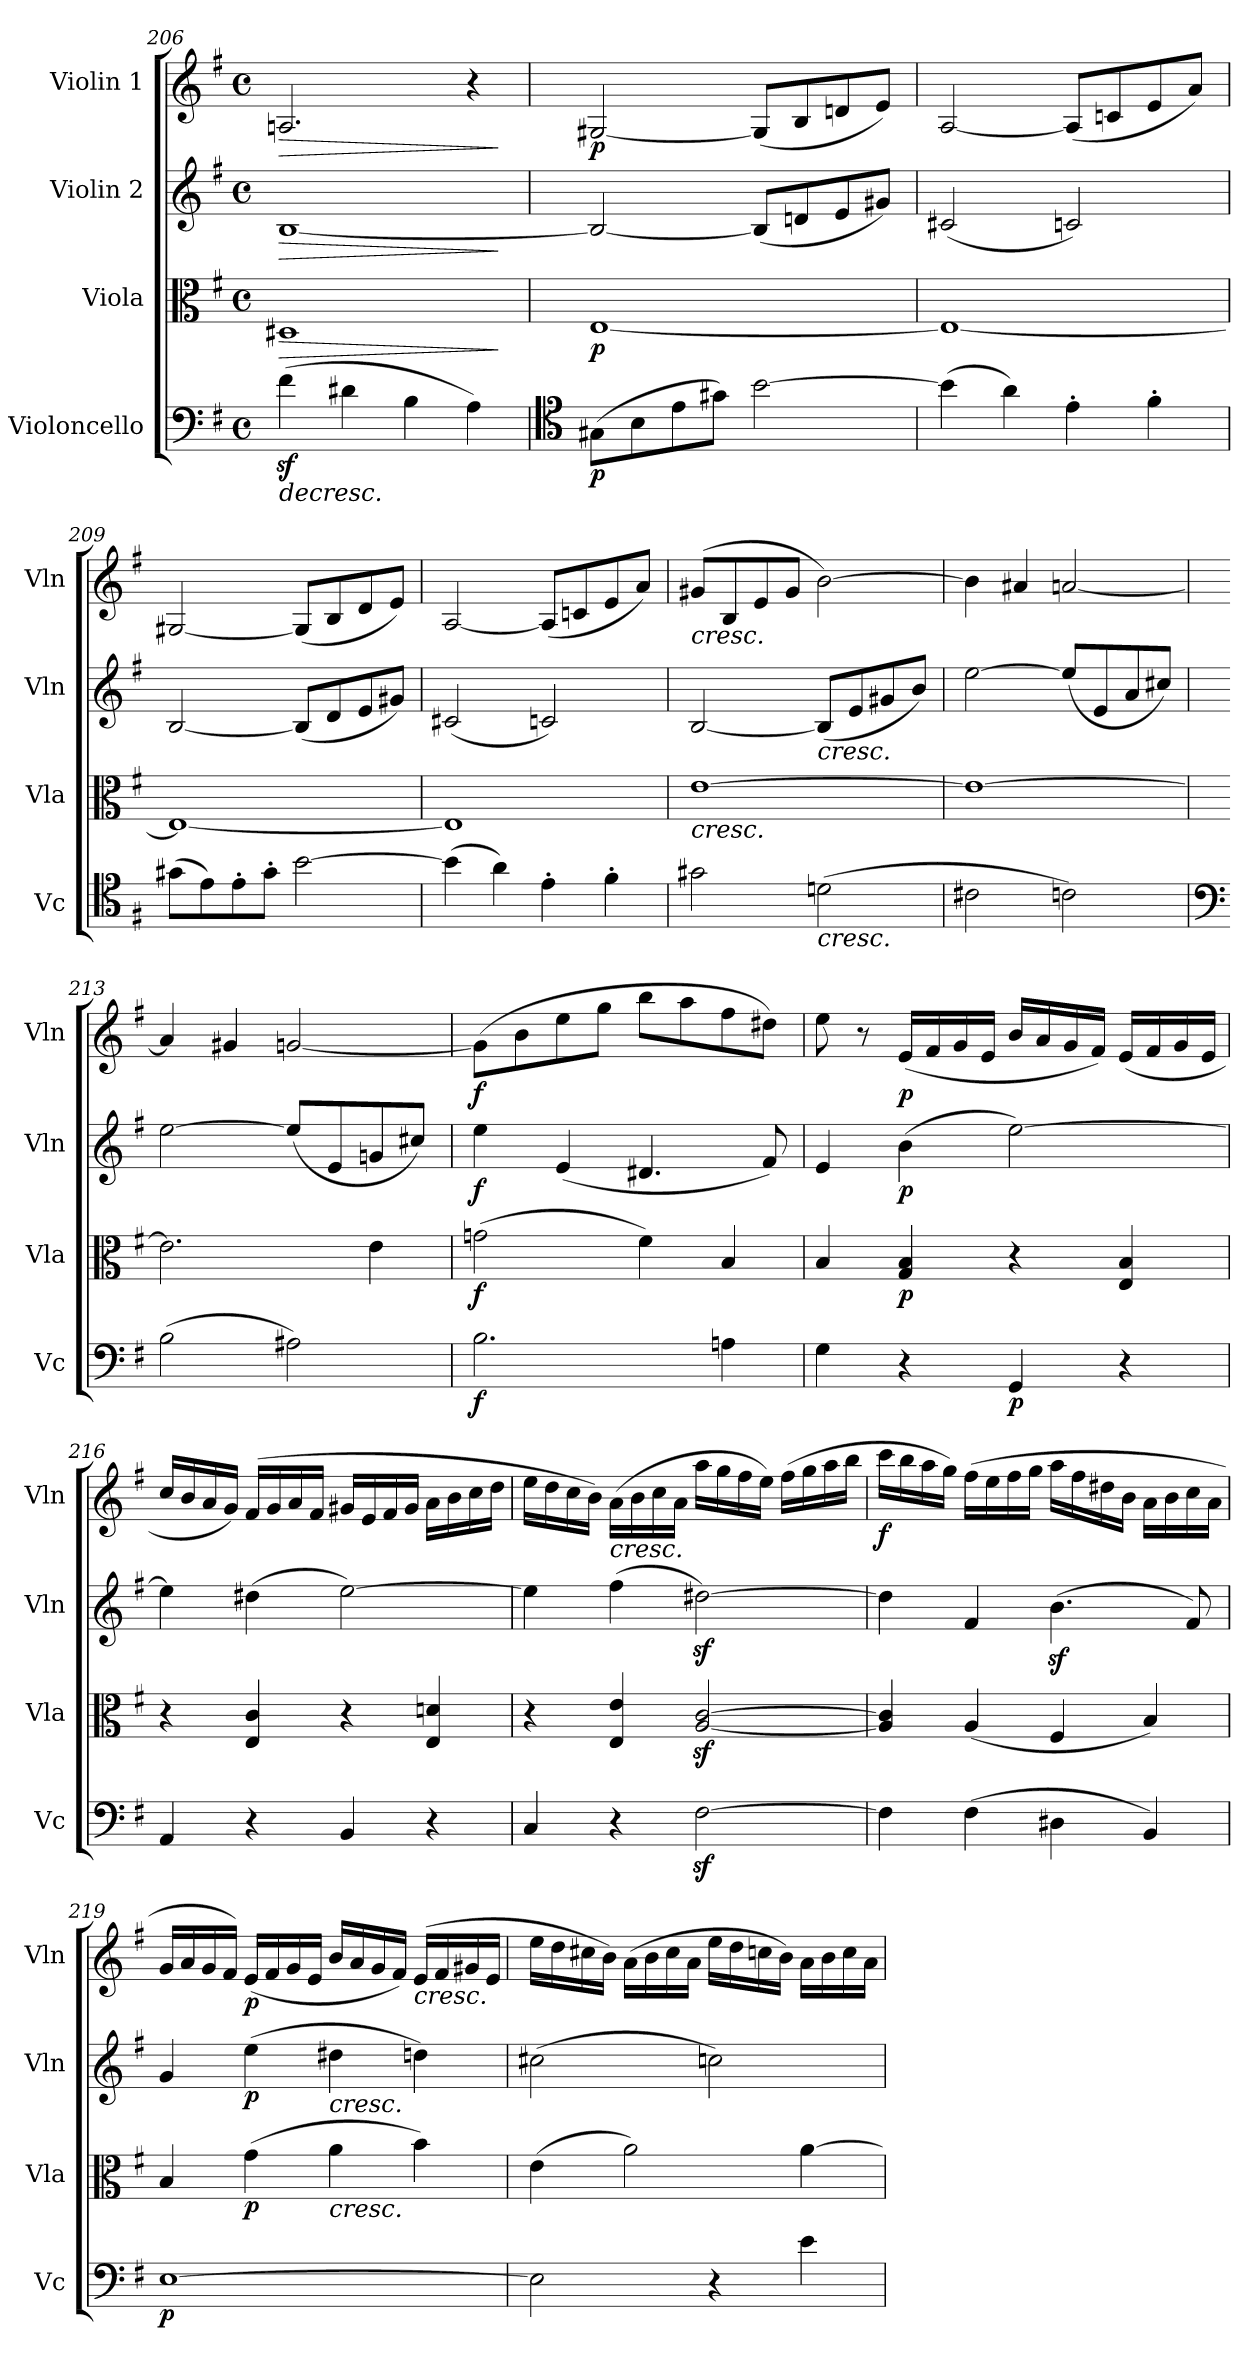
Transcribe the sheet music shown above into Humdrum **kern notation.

**kern	**dynam	**kern	**dynam	**kern	**dynam	**kern	**dynam
*part4	*part4	*part3	*part3	*part2	*part2	*part1	*part1
*staff4	*staff4	*staff3	*staff3	*staff2	*staff2	*staff1	*staff1
*I"Violoncello	*	*I"Viola	*	*I"Violin 2	*	*I"Violin 1	*
*I'Vc	*	*I'Vla	*	*I'Vln	*	*I'Vln	*
*clefF4	*	*clefC3	*	*clefG2	*	*clefG2	*
*k[f#]	*	*k[f#]	*	*k[f#]	*	*k[f#]	*
*M4/4	*	*M4/4	*	*M4/4	*	*M4/4	*
*met(c)	*	*met(c)	*	*met(c)	*	*met(c)	*
=206	=206	=206	=206	=206	=206	=206	=206
!	!LO:HP:b	!	!LO:HP:b	!	!LO:HP:b	!	!LO:HP:b
(4f#z<\	>	1D#X	>	[1B	>	2.An/	>
4d#X\	.	.	.	.	.	.	.
4B\	.	.	.	.	.	.	.
4A\)	.	.	.	.	.	4r	.
.	.	.	]	.	]	.	]
=207	=207	=207	=207	=207	=207	=207	=207
*clefC4	*	*	*	*	*	*	*
!	!LO:DY:b	!	!LO:DY:b	!	!	!	!LO:DY:b
(8G#X\L	p	[1E	p	2B/_	.	[2G#X/	p
8B\	.	.	.	.	.	.	.
8e\	.	.	.	.	.	.	.
8g#X\J)	.	.	.	.	.	.	.
[2b\	]	.	.	(8B/L]	.	(8G#/L]	.
.	.	.	.	8dn/	.	8B/	.
.	.	.	.	8e/	.	8dn/	.
.	.	.	.	8g#X/J)	.	8e/J)	.
=208	=208	=208	=208	=208	=208	=208	=208
(4b\]	.	1E_	.	(2c#X/	.	[2A/	.
4a\)	.	.	.	.	.	.	.
4e'\	.	.	.	2cn/)	.	(8A/L]	.
.	.	.	.	.	.	8cn/	.
4f#'\	.	.	.	.	.	8e/	.
.	.	.	.	.	.	8a/J)	.
!!LO:PB:g=z
=209	=209	=209	=209	=209	=209	=209	=209
(8g#X\L	.	1E_	.	[2B/	.	[2G#X/	.
8e\)	.	.	.	.	.	.	.
8e'\	.	.	.	.	.	.	.
8g#'\J	.	.	.	.	.	.	.
[2b\	.	.	.	(8B/L]	.	(8G#/L]	.
.	.	.	.	8d/	.	8B/	.
.	.	.	.	8e/	.	8d/	.
.	.	.	.	8g#X/J)	.	8e/J)	.
=210	=210	=210	=210	=210	=210	=210	=210
(4b\]	.	1E]	.	(2c#X/	.	[2A/	.
4a\)	.	.	.	.	.	.	.
4e'\	.	.	.	2cn/)	.	(8A/L]	.
.	.	.	.	.	.	8cn/	.
4f#'\	.	.	.	.	.	8e/	.
.	.	.	.	.	.	8a/J)	.
=211	=211	=211	=211	=211	=211	=211	=211
!	!	!	!	!	!	!LO:TX:b:i:t=cresc.	!
!	!	!LO:TX:b:i:t=cresc.	!	!	!	!	!
2g#X\	.	[1e	.	[2B/	.	(8g#X/L	.
.	.	.	.	.	.	8B/	.
.	.	.	.	.	.	8e/	.
.	.	.	.	.	.	8g#/J	.
!	!	!	!	!LO:TX:b:i:t=cresc.	!	!	!
!LO:TX:b:i:t=cresc.	!	!	!	!	!	!	!
(2dn\	.	.	.	(8B/L]	.	[2b\)	.
.	.	.	.	8e/	.	.	.
.	.	.	.	8g#X/	.	.	.
.	.	.	.	8b/J)	.	.	.
=212	=212	=212	=212	=212	=212	=212	=212
2c#X\	.	1e_	.	[2ee\	.	4b\]	.
.	.	.	.	.	.	4a#X/	.
2cn\)	.	.	.	(8ee/L]	.	[2an/	.
.	.	.	.	8e/	.	.	.
.	.	.	.	8a/	.	.	.
.	.	.	.	8cc#X/J)	.	.	.
=213	=213	=213	=213	=213	=213	=213	=213
*clefF4	*	*	*	*	*	*	*
(2B\	.	2.e\]	.	[2ee\	.	4a/]	.
.	.	.	.	.	.	4g#X/	.
2A#X\)	.	.	.	(8ee/L]	.	[2gn/	.
.	.	.	.	8e/	.	.	.
.	.	4e\	.	8gn/	.	.	.
.	.	.	.	8cc#X/J)	.	.	.
=214	=214	=214	=214	=214	=214	=214	=214
!	!LO:DY:b	!	!LO:DY:b	!	!LO:DY:b	!	!LO:DY:b
2.B\	f	(2gn\	f	4ee\	f	(8g\L]	f
.	.	.	.	.	.	8b\	.
.	.	.	.	(4e/	.	8ee\	.
.	.	.	.	.	.	8gg\J	.
.	.	4f#\)	.	4.d#X/	.	8bb\L	.
.	.	.	.	.	.	8aa\	.
4An\	.	4B/	.	.	.	8ff#\	.
.	.	.	.	8f#/)	.	8dd#X\J)	.
!!LO:LB:g=z
=215	=215	=215	=215	=215	=215	=215	=215
4G\	.	4B/	.	4e/	.	8ee\	.
.	.	.	.	.	.	8r	.
!	!	!	!LO:DY:b	!	!LO:DY:b	!	!LO:DY:b
4r	.	4G/ 4B/	p	(4b\	p	(16e/LL	p
.	.	.	.	.	.	16f#/	.
.	.	.	.	.	.	16g/	.
.	.	.	.	.	.	16e/JJ	.
!	!LO:DY:b	!	!	!	!	!	!
4GG/	p	4r	.	[2ee\)	.	16b/LL	.
.	.	.	.	.	.	16a/	.
.	.	.	.	.	.	16g/	.
.	.	.	.	.	.	16f#/JJ)	.
4r	.	4E/ 4B/	.	.	.	(16e/LL	.
.	.	.	.	.	.	16f#/	.
.	.	.	.	.	.	16g/	.
.	.	.	.	.	.	16e/JJ	.
!!LO:PB:g=z
=216	=216	=216	=216	=216	=216	=216	=216
4AA/	.	4r	.	4ee\]	.	16cc/LL	.
.	.	.	.	.	.	16b/	.
.	.	.	.	.	.	16a/	.
.	.	.	.	.	.	16g/JJ)	.
4r	.	4E/ 4c/	.	(4dd#X\	.	(16f#/LL	.
.	.	.	.	.	.	16g/	.
.	.	.	.	.	.	16a/	.
.	.	.	.	.	.	16f#/JJ	.
4BB/	.	4r	.	[2ee\)	.	16g#X/LL	.
.	.	.	.	.	.	16e/	.
.	.	.	.	.	.	16f#/	.
.	.	.	.	.	.	16g#/JJ	.
4r	.	4E/ 4dn/	.	.	.	16a\LL	.
.	.	.	.	.	.	16b\	.
.	.	.	.	.	.	16cc\	.
.	.	.	.	.	.	16dd\JJ	.
=217	=217	=217	=217	=217	=217	=217	=217
4C/	.	4r	.	4ee\]	.	16ee\LL	.
.	.	.	.	.	.	16dd\	.
.	.	.	.	.	.	16cc\	.
.	.	.	.	.	.	16b\JJ)	.
!	!	!	!	!	!	!LO:TX:b:i:t=cresc.	!
4r	.	4E/ 4e/	.	(4ff#\	.	(16a\LL	.
.	.	.	.	.	.	16b\	.
.	.	.	.	.	.	16cc\	.
.	.	.	.	.	.	16a\JJ	.
[2F#z<\	.	[2A/z< [2c/z<	.	[2dd#Xz<\)	.	16aa\LL	.
.	.	.	.	.	.	16gg\	.
.	.	.	.	.	.	16ff#\	.
.	.	.	.	.	.	16ee\JJ)	.
.	.	.	.	.	.	(16ff#\LL	.
.	.	.	.	.	.	16gg\	.
.	.	.	.	.	.	16aa\	.
.	.	.	.	.	.	16bb\JJ	.
=218	=218	=218	=218	=218	=218	=218	=218
!	!	!	!	!	!	!	!LO:DY:b
4F#\]	.	4A/] 4c/]	.	4dd#\]	.	16ccc\LL	f
.	.	.	.	.	.	16bb\	.
.	.	.	.	.	.	16aa\	.
.	.	.	.	.	.	16gg\JJ)	.
(4F#\	.	(4A/	.	4f#/	.	(16ff#\LL	.
.	.	.	.	.	.	16ee\	.
.	.	.	.	.	.	16ff#\	.
.	.	.	.	.	.	16gg\JJ	.
4D#X\	.	4F#/	.	(4.bz<\	.	16aa\LL	.
.	.	.	.	.	.	16ff#\	.
.	.	.	.	.	.	16dd#X\	.
.	.	.	.	.	.	16b\JJ	.
4BB/)	.	4B/)	.	.	.	16a\LL	.
.	.	.	.	.	.	16b\	.
.	.	.	.	8f#/)	.	16cc\	.
.	.	.	.	.	.	16a\JJ	.
!!LO:LB:g=z
=219	=219	=219	=219	=219	=219	=219	=219
!	!LO:DY:b	!	!	!	!	!	!
[1E	p	4B/	.	4g/	.	16g/LL	.
.	.	.	.	.	.	16a/	.
.	.	.	.	.	.	16g/	.
.	.	.	.	.	.	16f#/JJ)	.
!	!	!	!LO:DY:b	!	!LO:DY:b	!	!LO:DY:b
.	.	(4g\	p	(4ee\	p	(16e/LL	p
.	.	.	.	.	.	16f#/	.
.	.	.	.	.	.	16g/	.
.	.	.	.	.	.	16e/JJ	.
!	!	!	!	!LO:TX:b:i:t=cresc.	!	!	!
!	!	!LO:TX:b:i:t=cresc.	!	!	!	!	!
.	.	4a\	.	4dd#X\	.	16b/LL	.
.	.	.	.	.	.	16a/	.
.	.	.	.	.	.	16g/	.
.	.	.	.	.	.	16f#/JJ)	.
!	!	!	!	!	!	!LO:TX:b:i:t=cresc.	!
.	.	4b\)	.	4ddn\)	.	(16e/LL	.
.	.	.	.	.	.	16f#/	.
.	.	.	.	.	.	16g#X/	.
.	.	.	.	.	.	16e/JJ	.
!!LO:LB:g=z
=220	=220	=220	=220	=220	=220	=220	=220
2E\]	.	(4e\	.	(2cc#X\	.	16ee\LL	.
.	.	.	.	.	.	16dd\	.
.	.	.	.	.	.	16cc#X\	.
.	.	.	.	.	.	16b\JJ)	.
.	.	2a\)	.	.	.	(16a\LL	.
.	.	.	.	.	.	16b\	.
.	.	.	.	.	.	16cc#\	.
.	.	.	.	.	.	16a\JJ	.
4r	.	.	.	2ccn\)	.	16ee\LL	.
.	.	.	.	.	.	16dd\	.
.	.	.	.	.	.	16ccn\	.
.	.	.	.	.	.	16b\JJ)	.
4e\	.	[4a\	.	.	.	16a\LL	.
.	.	.	.	.	.	16b\	.
.	.	.	.	.	.	16cc\	.
.	.	.	.	.	.	16a\JJ	.
=	=	=	=	=	=	=	=
*-	*-	*-	*-	*-	*-	*-	*-
